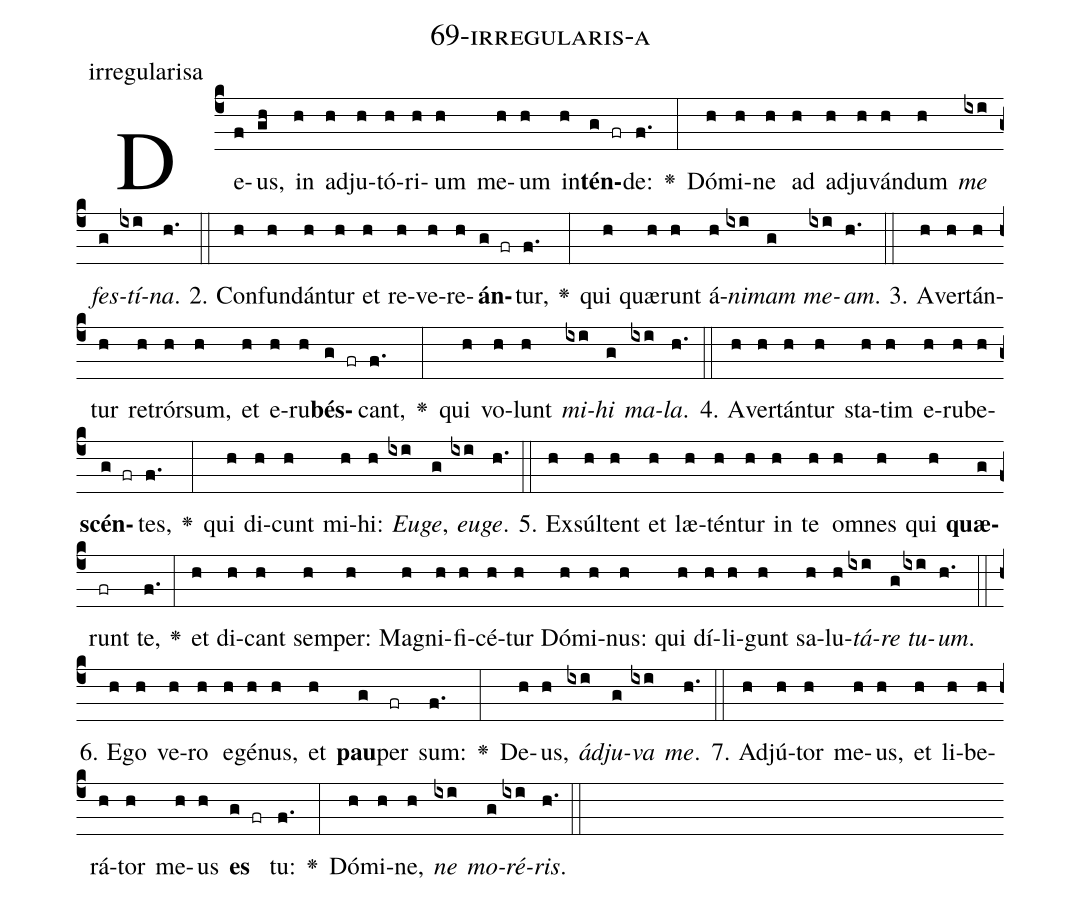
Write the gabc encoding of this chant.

name: 69-irregularis-a;
annotation: irregularisa;
%%
(c4)De(f)us,(gh) in(h) ad(h)ju(h)tó(h)ri(h)um(h) me(h)um(h) in(h)<b>tén</b>(g fr)de:(f.) <v>\greheightstar</v>(:) Dó(h)mi(h)ne(h) ad(h) ad(h)ju(h)ván(h)dum(h) <i>me</i>(ixi) <i>fes</i>(g)<i>tí</i>(ixi)<i>na</i>.(h.) (::)
2. Con(h)fun(h)dán(h)tur(h) et(h) re(h)ve(h)re(h)<b>án</b>(g fr)tur,(f.) <v>\greheightstar</v>(:) qui(h) quæ(h)runt(h) á(h)<i>ni</i>(ixi)<i>mam</i>(g) <i>me</i>(ixi)<i>am</i>.(h.) (::)
3. A(h)ver(h)tán(h)tur(h) re(h)trór(h)sum,(h) et(h) e(h)ru(h)<b>bés</b>(g fr)cant,(f.) <v>\greheightstar</v>(:) qui(h) vo(h)lunt(h) <i>mi</i>(ixi)<i>hi</i>(g) <i>ma</i>(ixi)<i>la</i>.(h.) (::)
4. A(h)ver(h)tán(h)tur(h) sta(h)tim(h) e(h)ru(h)be(h)<b>scén</b>(g fr)tes,(f.) <v>\greheightstar</v>(:) qui(h) di(h)cunt(h) mi(h)hi:(h) <i>Eu</i>(ixi)<i>ge</i>,(g) <i>eu</i>(ixi)<i>ge</i>.(h.) (::)
5. Ex(h)súl(h)tent(h) et(h) læ(h)tén(h)tur(h) in(h) te(h) om(h)nes(h) qui(h) <b>quæ</b>(g)runt(fr) te,(f.) <v>\greheightstar</v>(:) et(h) di(h)cant(h) sem(h)per:(h) Ma(h)gni(h)fi(h)cé(h)tur(h) Dó(h)mi(h)nus:(h) qui(h) dí(h)li(h)gunt(h) sa(h)lu(h)<i>tá</i>(ixi)<i>re</i>(g) <i>tu</i>(ixi)<i>um</i>.(h.) (::)
6. E(h)go(h) ve(h)ro(h) e(h)gé(h)nus,(h) et(h) <b>pau</b>(g)per(fr) sum:(f.) <v>\greheightstar</v>(:) De(h)us,(h) <i>ád</i>(ixi)<i>ju</i>(g)<i>va</i>(ixi) <i>me</i>.(h.) (::)
7. Ad(h)jú(h)tor(h) me(h)us,(h) et(h) li(h)be(h)rá(h)tor(h) me(h)us(h) <b>es</b>(g fr) tu:(f.) <v>\greheightstar</v>(:) Dó(h)mi(h)ne,(h) <i>ne</i>(ixi) <i>mo</i>(g)<i>ré</i>(ixi)<i>ris</i>.(h.) (::)
